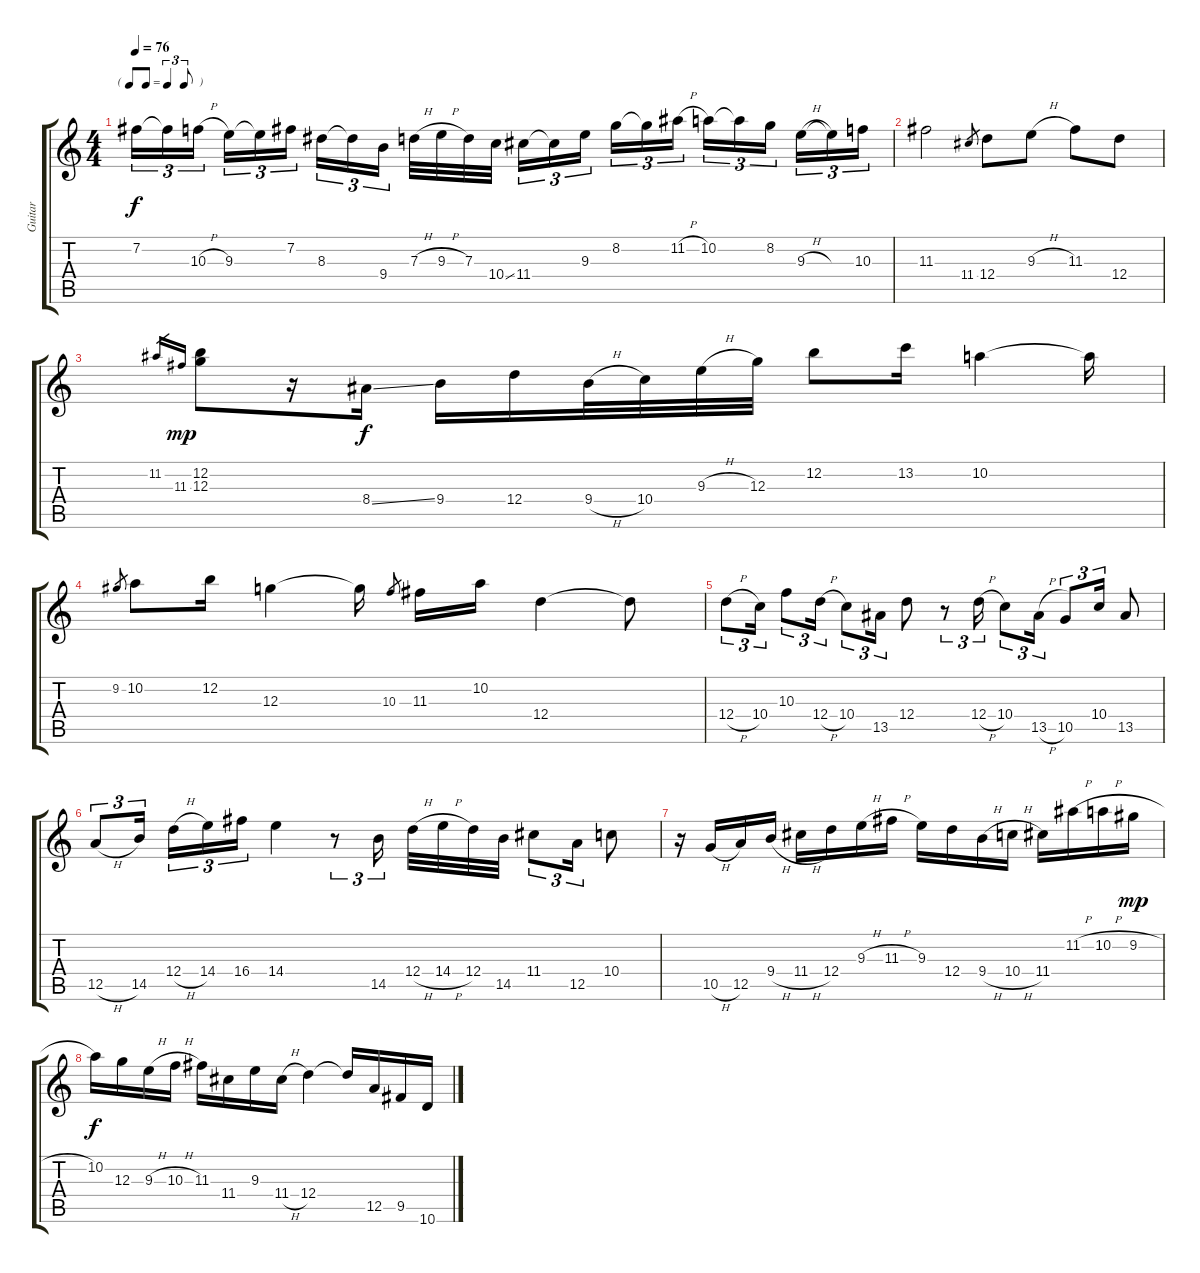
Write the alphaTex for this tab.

\track ("Guitar" "Guitar") {instrument acousticguitarnylon}
\staff {score tabs}
\tuning (E4 B3 G3 D3 A2 E2) {hide}
\ts (4 4)
\tf triplet8th
\tempo 76
\clef g2
\ks c
7.2.16{tu (3 2) dy f} 7.2{t}.16{tu (3 2)} 10.3{h}.16{tu (3 2)} 9.3.16{tu (3 2)} 9.3{t}.16{tu (3 2)} 7.2.16{tu (3 2)} 8.3.16{tu (3 2)} 8.3{t}.16{tu (3 2)} 9.4.16{tu (3 2)} 7.3{h}.32 9.3{h}.32 7.3.32 10.4{ss}.32 11.4.16{tu (3 2)} 11.4{t}.16{tu (3 2)} 9.3.16{tu (3 2)} 8.2.16{tu (3 2)} 8.2{t}.16{tu (3 2)} 11.2{h}.16{tu (3 2)} 10.2.16{tu (3 2)} 10.2{t}.16{tu (3 2)} 8.2.16{tu (3 2)} 9.3{h}.16{tu (3 2)} 9.3{t}.16{tu (3 2)} 10.3.16{tu (3 2)} |
11.3.2 11.4.8{gr} 12.4.8 9.3{h}.8 11.3.8 12.4.8 |
11.2.16{gr} 11.3.16{gr dy mp} (12.2 12.3).8 r.16 8.4{ss}.16{dy f} 9.4.16 12.4.16 9.4{h}.32 10.4.32 9.3{h}.32 12.3.32 12.2.8 13.2.16 10.2.4 10.2{t}.16 |
9.2.8{gr} 10.2.8 12.2.16 12.3.4 12.3{t}.16 10.3.8{gr} 11.3.16 10.2.16 12.4.4 12.4{t}.8 |
12.4{h}.8{tu (3 2)} 10.4.16{tu (3 2)} 10.3.8{tu (3 2)} 12.4{h}.16{tu (3 2)} 10.4.8{tu (3 2)} 13.5.16{tu (3 2)} 12.4.8 r.8{tu (3 2)} 12.4{h}.16{tu (3 2)} 10.4.8{tu (3 2)} 13.5{h}.16{tu (3 2)} 10.5.8{tu (3 2)} 10.4.16{tu (3 2)} 13.5.8 |
12.5{h}.8{tu (3 2)} 14.5.16{tu (3 2)} 12.4{h}.16{tu (3 2)} 14.4.16{tu (3 2)} 16.4.16{tu (3 2)} 14.4.4 r.8{tu (3 2)} 14.5.16{tu (3 2)} 12.4{h}.32 14.4{h}.32 12.4.32 14.5.32 11.4.8{tu (3 2)} 12.5.16{tu (3 2)} 10.4.8 |
r.16 10.5{h}.16 12.5.16 9.4{h}.16 11.4{h}.16 12.4.16 9.3{h}.16 11.3{h}.16 9.3.16 12.4.16 9.4{h}.16 10.4{h}.16 11.4.16 11.2{h}.16 10.2{h}.16 9.2{h}.16{dy mp} |
10.2.16{dy f} 12.3.16 9.3{h}.16 10.3{h}.16 11.3.16 11.4.16 9.3.16 11.4{h}.16 12.4.4 12.4{t}.16 12.5.16 9.5.16 10.6.16
